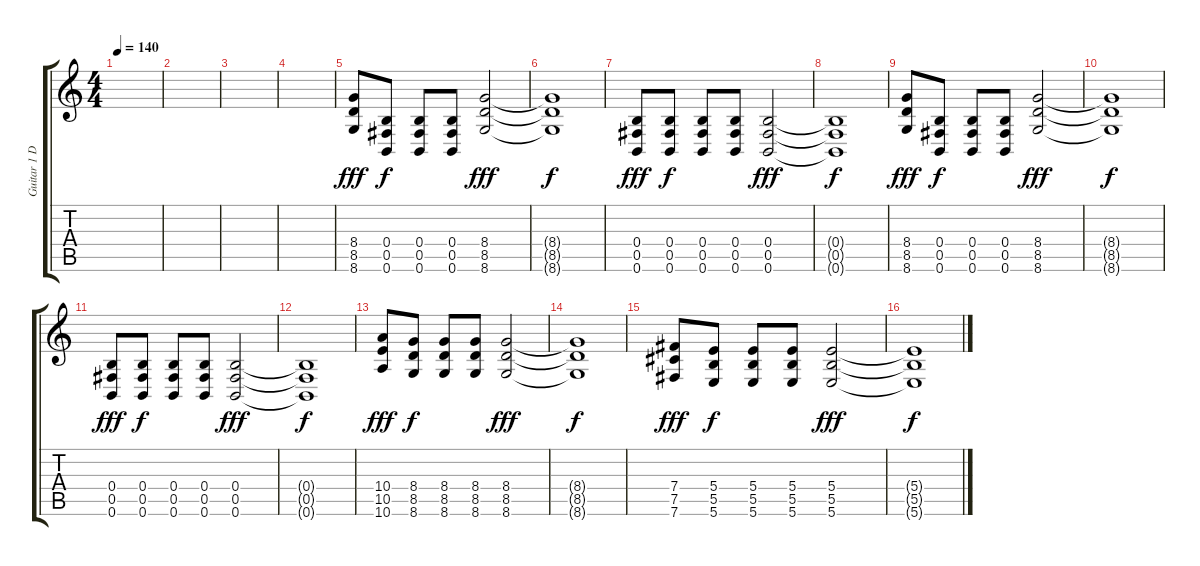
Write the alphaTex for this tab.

\track ("Guitar 1 Disto" "Guitar 1 D") {instrument distortionguitar}
\staff {score tabs}
\tuning (Db4 Ab3 E3 B2 Gb2 B1) {hide}
\ts (4 4)
\tempo 140
\clef g2
\ks c
|
|
|
|
(8.4 8.5 8.6).8{dy fff} (0.4 0.5 0.6).8{dy f} (0.4 0.5 0.6).8 (0.4 0.5 0.6).8 (8.4 8.5 8.6).2{dy fff} |
(8.4{t} 8.5{t} 8.6{t}).1{dy f} |
(0.4 0.5 0.6).8{dy fff} (0.4 0.5 0.6).8{dy f} (0.4 0.5 0.6).8 (0.4 0.5 0.6).8 (0.4 0.5 0.6).2{dy fff} |
(0.4{t} 0.5{t} 0.6{t}).1{dy f} |
(8.4 8.5 8.6).8{dy fff} (0.4 0.5 0.6).8{dy f} (0.4 0.5 0.6).8 (0.4 0.5 0.6).8 (8.4 8.5 8.6).2{dy fff} |
(8.4{t} 8.5{t} 8.6{t}).1{dy f} |
(0.4 0.5 0.6).8{dy fff} (0.4 0.5 0.6).8{dy f} (0.4 0.5 0.6).8 (0.4 0.5 0.6).8 (0.4 0.5 0.6).2{dy fff} |
(0.4{t} 0.5{t} 0.6{t}).1{dy f} |
(10.4 10.5 10.6).8{dy fff} (8.4 8.5 8.6).8{dy f} (8.4 8.5 8.6).8 (8.4 8.5 8.6).8 (8.4 8.5 8.6).2{dy fff} |
(8.4{t} 8.5{t} 8.6{t}).1{dy f} |
(7.4 7.5 7.6).8{dy fff} (5.4 5.5 5.6).8{dy f} (5.4 5.5 5.6).8 (5.4 5.5 5.6).8 (5.4 5.5 5.6).2{dy fff} |
(5.4{t} 5.5{t} 5.6{t}).1{dy f}
